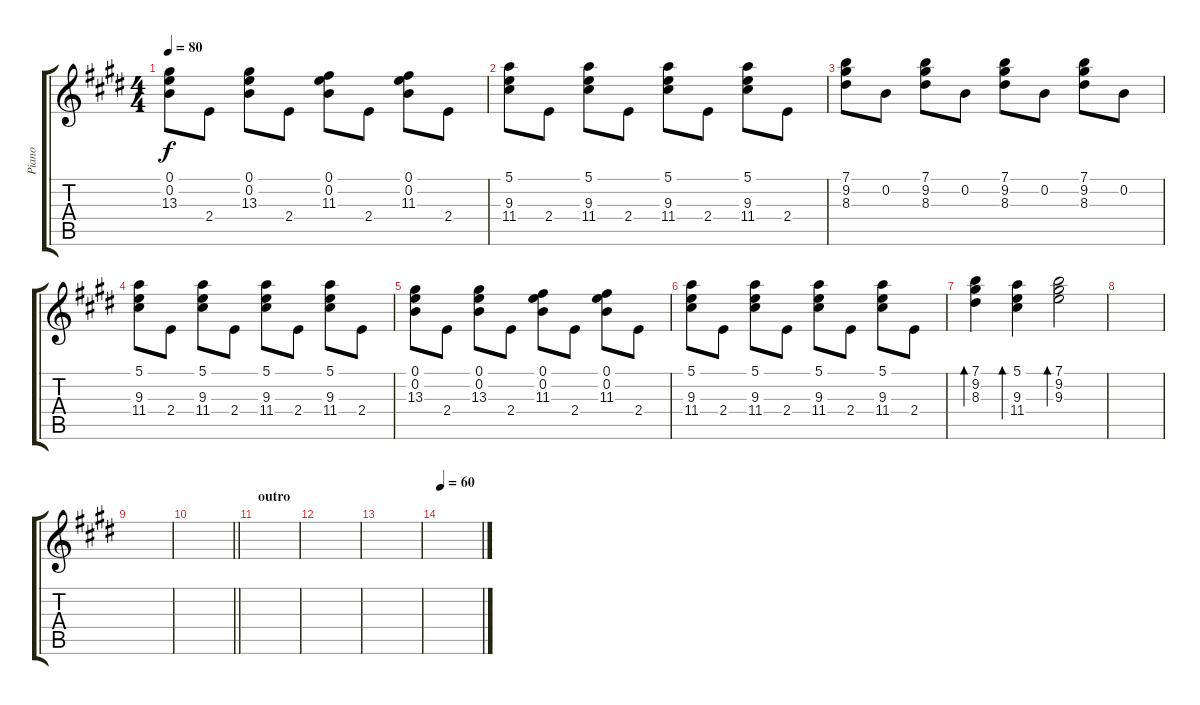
\track ("Piano" "Piano") {instrument brightacousticpiano}
\staff {score tabs}
\tuning (E5 B4 G4 D4 A3 E3) {hide}
\ts (4 4)
\tempo 80
\clef g2
\ks e
(0.1 0.2 13.3).8{dy f} 2.4.8 (0.1 0.2 13.3).8 2.4.8 (0.1 0.2 11.3).8 2.4.8 (0.1 0.2 11.3).8 2.4.8 |
(5.1 9.3 11.4).8 2.4.8 (5.1 9.3 11.4).8 2.4.8 (5.1 9.3 11.4).8 2.4.8 (5.1 9.3 11.4).8 2.4.8 |
(7.1 9.2 8.3).8 0.2.8 (7.1 9.2 8.3).8 0.2.8 (7.1 9.2 8.3).8 0.2.8 (7.1 9.2 8.3).8 0.2.8 |
(5.1 9.3 11.4).8 2.4.8 (5.1 9.3 11.4).8 2.4.8 (5.1 9.3 11.4).8 2.4.8 (5.1 9.3 11.4).8 2.4.8 |
(0.1 0.2 13.3).8 2.4.8 (0.1 0.2 13.3).8 2.4.8 (0.1 0.2 11.3).8 2.4.8 (0.1 0.2 11.3).8 2.4.8 |
(5.1 9.3 11.4).8 2.4.8 (5.1 9.3 11.4).8 2.4.8 (5.1 9.3 11.4).8 2.4.8 (5.1 9.3 11.4).8 2.4.8 |
(7.1 9.2 8.3).4{bd 120} (5.1 9.3 11.4).4{bd 120} (7.1 9.2 9.3).2{bd 120} |
|
|
\barLineRight lightlight
|
\section ("" "outro")
|
|
|
\tempo 60
